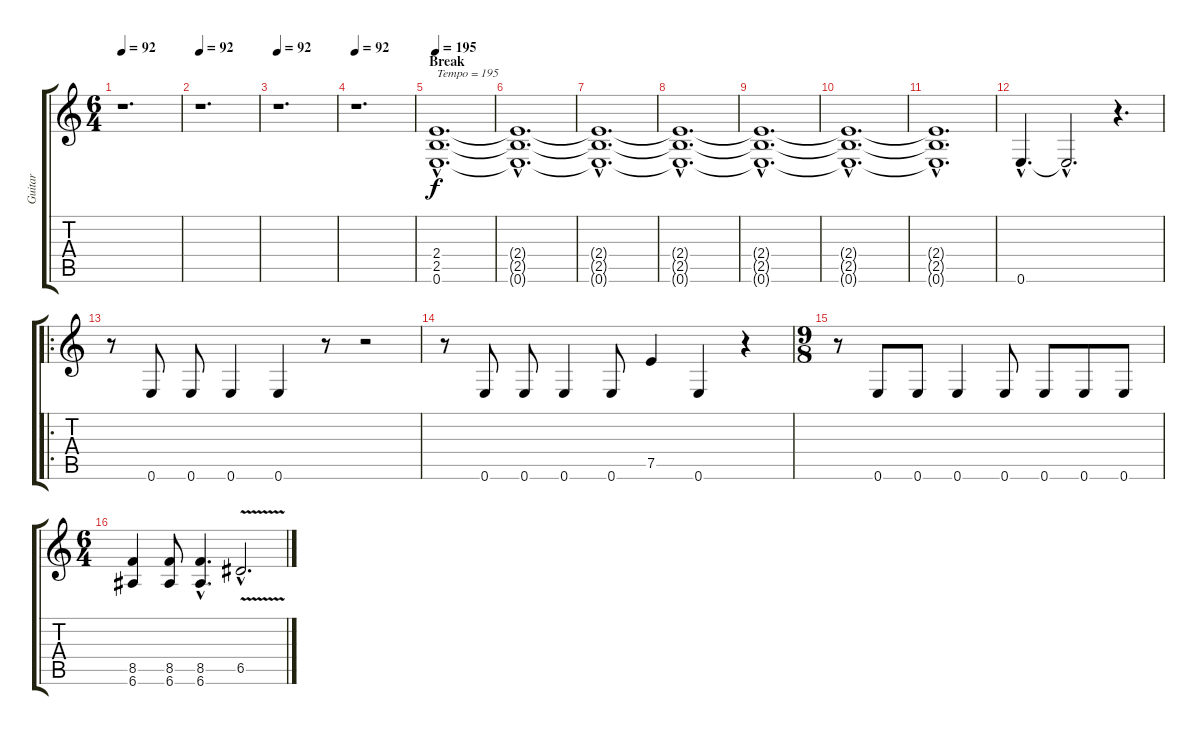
\track ("Guitar" "Guitar") {instrument distortionguitar}
\staff {score tabs}
\tuning (E4 B3 G3 D3 A2 E2) {hide}
\ts (6 4)
\tempo 92
\clef g2
\ks c
r.1{d dy f} |
\tempo 92
r.1{d} |
\tempo 92
r.1{d} |
\tempo 92
r.1{d} |
\section ("" "Break")
\tempo 195
(2.4{hac} 2.5{hac} 0.6{hac}).1{d txt "Tempo = 195"} |
(2.4{hac t} 2.5{hac t} 0.6{hac t}).1{d} |
(2.4{hac t} 2.5{hac t} 0.6{hac t}).1{d} |
(2.4{hac t} 2.5{hac t} 0.6{hac t}).1{d} |
(2.4{hac t} 2.5{hac t} 0.6{hac t}).1{d} |
(2.4{hac t} 2.5{hac t} 0.6{hac t}).1{d} |
(2.4{hac t} 2.5{hac t} 0.6{hac t}).1{d} |
0.6{hac}.4{d} 0.6{hac t}.2{d} r.4{d} |
\ro
r.8 0.6.8 0.6.8 0.6.4 0.6.4 r.8 r.2 |
r.8 0.6.8 0.6.8 0.6.4 0.6.8 7.5.4 0.6.4 r.4 |
\ts (9 8)
r.8 0.6.8 0.6.8 0.6.4 0.6.8 0.6.8 0.6.8 0.6.8 |
\ts (6 4)
(8.5 6.6).4 (8.5 6.6).8 (8.5{hac} 6.6{hac}).4{d} 6.5{v hac}.2{d}
